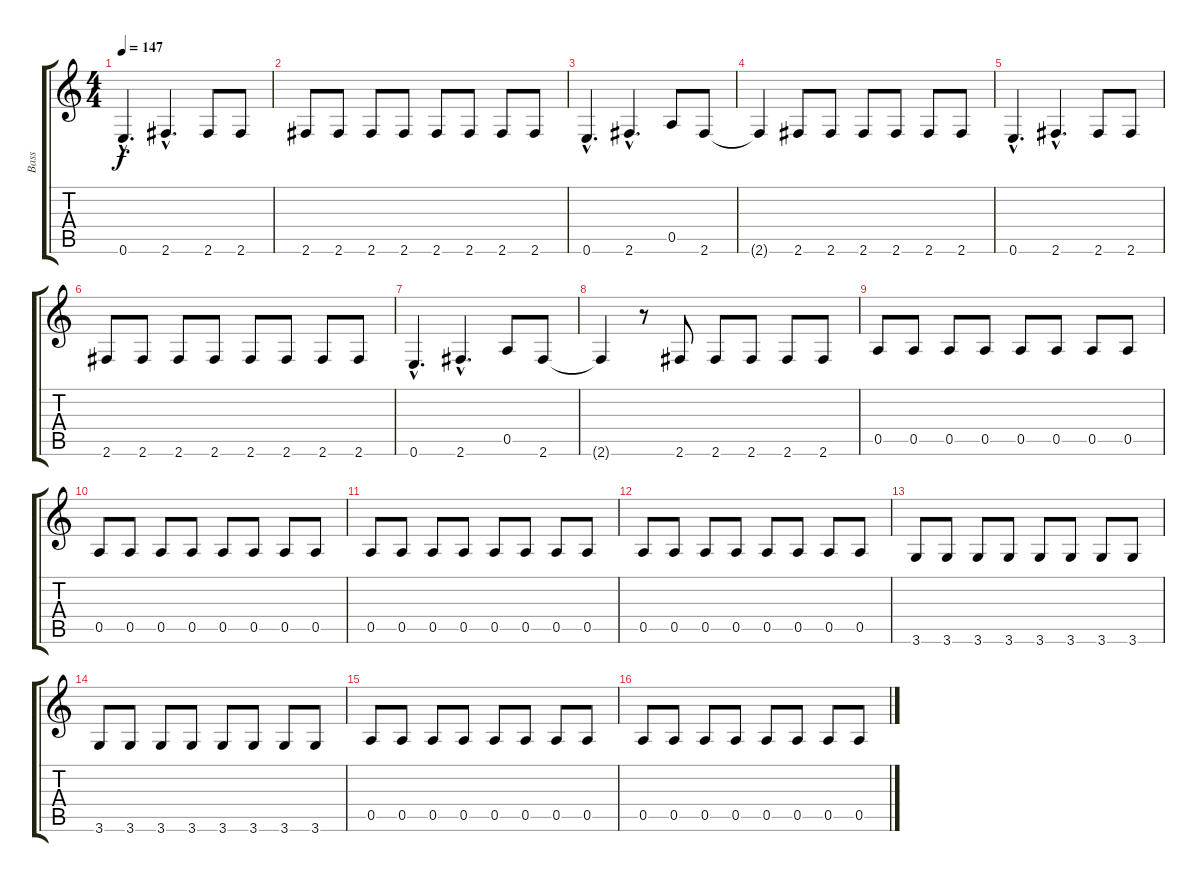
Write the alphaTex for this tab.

\track ("Bass" "Bass") {instrument electricbassfinger}
\staff {score tabs}
\tuning (E4 B3 G3 D3 A2 E2) {hide}
\ts (4 4)
\tempo 147
\clef g2
\ks c
0.6{hac}.4{d dy f} 2.6{hac}.4{d} 2.6.8 2.6.8 |
2.6.8 2.6.8 2.6.8 2.6.8 2.6.8 2.6.8 2.6.8 2.6.8 |
0.6{hac}.4{d} 2.6{hac}.4{d} 0.5.8 2.6.8 |
2.6{t}.4 2.6.8 2.6.8 2.6.8 2.6.8 2.6.8 2.6.8 |
0.6{hac}.4{d} 2.6{hac}.4{d} 2.6.8 2.6.8 |
2.6.8 2.6.8 2.6.8 2.6.8 2.6.8 2.6.8 2.6.8 2.6.8 |
0.6{hac}.4{d} 2.6{hac}.4{d} 0.5.8 2.6.8 |
2.6{t}.4 r.8 2.6.8 2.6.8 2.6.8 2.6.8 2.6.8 |
0.5.8 0.5.8 0.5.8 0.5.8 0.5.8 0.5.8 0.5.8 0.5.8 |
0.5.8 0.5.8 0.5.8 0.5.8 0.5.8 0.5.8 0.5.8 0.5.8 |
0.5.8 0.5.8 0.5.8 0.5.8 0.5.8 0.5.8 0.5.8 0.5.8 |
0.5.8 0.5.8 0.5.8 0.5.8 0.5.8 0.5.8 0.5.8 0.5.8 |
3.6.8 3.6.8 3.6.8 3.6.8 3.6.8 3.6.8 3.6.8 3.6.8 |
3.6.8 3.6.8 3.6.8 3.6.8 3.6.8 3.6.8 3.6.8 3.6.8 |
0.5.8 0.5.8 0.5.8 0.5.8 0.5.8 0.5.8 0.5.8 0.5.8 |
0.5.8 0.5.8 0.5.8 0.5.8 0.5.8 0.5.8 0.5.8 0.5.8
